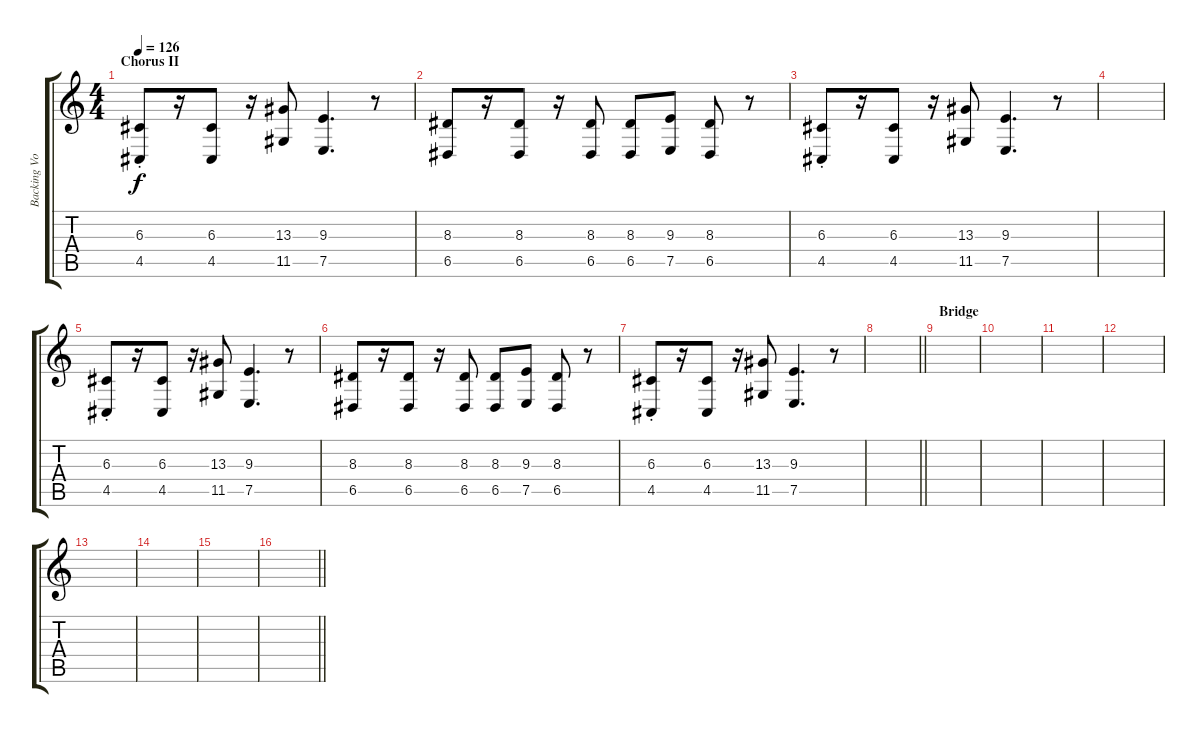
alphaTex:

\track ("Backing Vocal" "Backing Vo") {instrument choiraahs}
\staff {score tabs}
\tuning (E4 B3 G3 D3 A2 E2) {hide}
\ts (4 4)
\section ("" "Chorus II")
\tempo 126
\clef g2
\ks c
(6.3{st} 4.5{st}).8{dy f} r.16 (6.3 4.5).8 r.16 (13.3 11.5).8 (9.3 7.5).4{d} r.8 |
(8.3 6.5).8 r.16 (8.3 6.5).8 r.16 (8.3 6.5).8 (8.3 6.5).8 (9.3 7.5).8 (8.3 6.5).8 r.8 |
(6.3{st} 4.5{st}).8 r.16 (6.3 4.5).8 r.16 (13.3 11.5).8 (9.3 7.5).4{d} r.8 |
|
(6.3{st} 4.5{st}).8 r.16 (6.3 4.5).8 r.16 (13.3 11.5).8 (9.3 7.5).4{d} r.8 |
(8.3 6.5).8 r.16 (8.3 6.5).8 r.16 (8.3 6.5).8 (8.3 6.5).8 (9.3 7.5).8 (8.3 6.5).8 r.8 |
(6.3{st} 4.5{st}).8 r.16 (6.3 4.5).8 r.16 (13.3 11.5).8 (9.3 7.5).4{d} r.8 |
\barLineRight lightlight
|
\section ("" "Bridge")
|
|
|
|
|
|
|
\barLineRight lightlight
